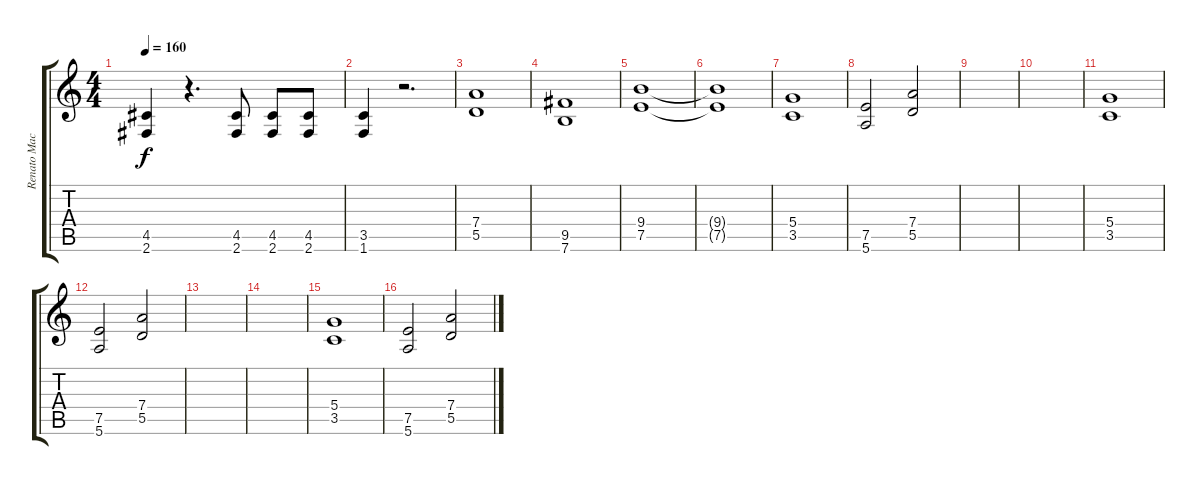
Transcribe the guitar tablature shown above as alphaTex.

\track ("Renato Machado" "Renato Mac") {instrument overdrivenguitar}
\staff {score tabs}
\tuning (E4 B3 G3 D3 A2 E2) {hide}
\ts (4 4)
\tempo 160
\clef g2
\ks c
(4.5 2.6).4{dy f} r.4{d} (4.5 2.6).8 (4.5 2.6).8 (4.5 2.6).8 |
(3.5 1.6).4 r.2{d} |
(7.4 5.5).1 |
(9.5 7.6).1 |
(9.4 7.5).1 |
(9.4{t} 7.5{t}).1 |
(5.4 3.5).1 |
(7.5 5.6).2 (7.4 5.5).2 |
|
|
(5.4 3.5).1 |
(7.5 5.6).2 (7.4 5.5).2 |
|
|
(5.4 3.5).1 |
(7.5 5.6).2 (7.4 5.5).2
